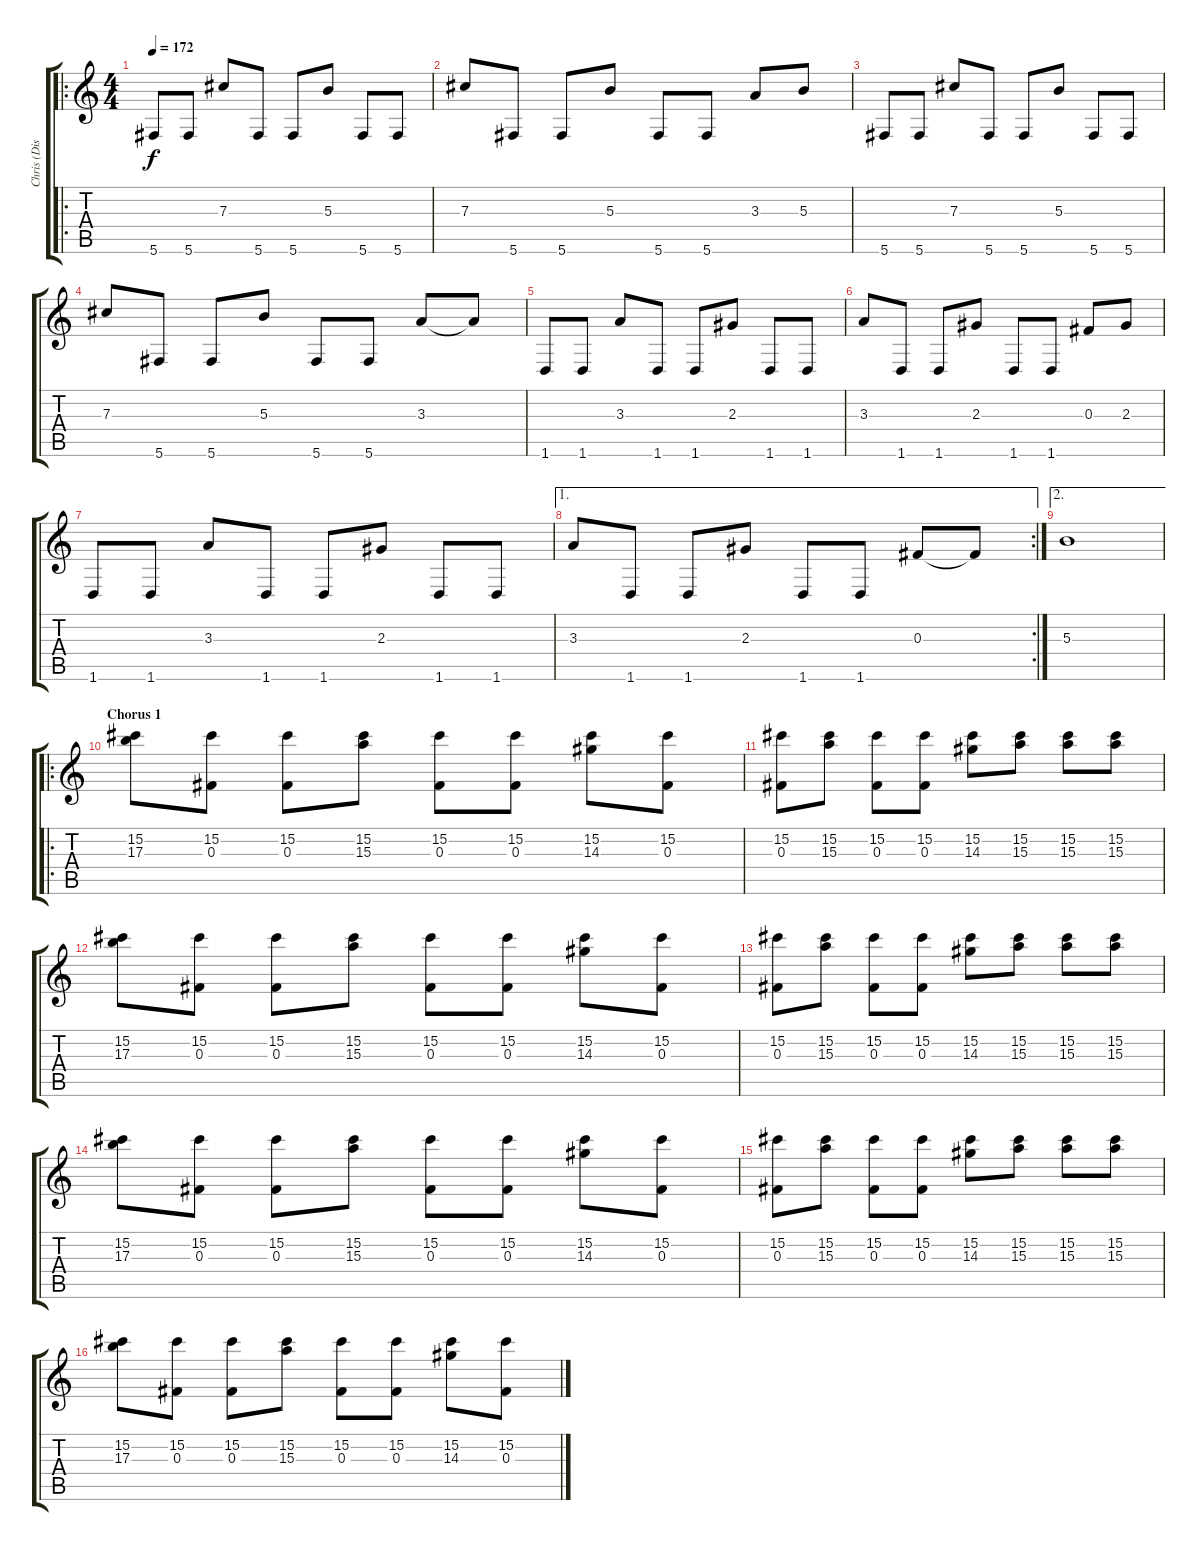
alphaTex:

\track ("Chris (Dist)" "Chris (Dis") {instrument distortionguitar}
\staff {score tabs}
\tuning (Eb4 Bb3 Gb3 Db3 Ab2 Db2) {hide}
\ro
\ts (4 4)
\tempo 172
\clef g2
\ks c
5.6.8{dy f} 5.6.8 7.3.8 5.6.8 5.6.8 5.3.8 5.6.8 5.6.8 |
7.3.8 5.6.8 5.6.8 5.3.8 5.6.8 5.6.8 3.3.8 5.3.8 |
5.6.8 5.6.8 7.3.8 5.6.8 5.6.8 5.3.8 5.6.8 5.6.8 |
7.3.8 5.6.8 5.6.8 5.3.8 5.6.8 5.6.8 3.3.8 3.3{t}.8 |
1.6.8 1.6.8 3.3.8 1.6.8 1.6.8 2.3.8 1.6.8 1.6.8 |
3.3.8 1.6.8 1.6.8 2.3.8 1.6.8 1.6.8 0.3.8 2.3.8 |
1.6.8 1.6.8 3.3.8 1.6.8 1.6.8 2.3.8 1.6.8 1.6.8 |
\ae 1
\rc 2
3.3.8 1.6.8 1.6.8 2.3.8 1.6.8 1.6.8 0.3.8 0.3{t}.8 |
\ae 2
5.3.1 |
\ro
\section ("" "Chorus 1")
(15.2 17.3).8{volume 10} (15.2 0.3).8 (15.2 0.3).8 (15.2 15.3).8 (15.2 0.3).8 (15.2 0.3).8 (15.2 14.3).8 (15.2 0.3).8 |
(15.2 0.3).8 (15.2 15.3).8 (15.2 0.3).8 (15.2 0.3).8 (15.2 14.3).8 (15.2 15.3).8 (15.2 15.3).8 (15.2 15.3).8 |
(15.2 17.3).8 (15.2 0.3).8 (15.2 0.3).8 (15.2 15.3).8 (15.2 0.3).8 (15.2 0.3).8 (15.2 14.3).8 (15.2 0.3).8 |
(15.2 0.3).8 (15.2 15.3).8 (15.2 0.3).8 (15.2 0.3).8 (15.2 14.3).8 (15.2 15.3).8 (15.2 15.3).8 (15.2 15.3).8 |
(15.2 17.3).8 (15.2 0.3).8 (15.2 0.3).8 (15.2 15.3).8 (15.2 0.3).8 (15.2 0.3).8 (15.2 14.3).8 (15.2 0.3).8 |
(15.2 0.3).8 (15.2 15.3).8 (15.2 0.3).8 (15.2 0.3).8 (15.2 14.3).8 (15.2 15.3).8 (15.2 15.3).8 (15.2 15.3).8 |
(15.2 17.3).8 (15.2 0.3).8 (15.2 0.3).8 (15.2 15.3).8 (15.2 0.3).8 (15.2 0.3).8 (15.2 14.3).8 (15.2 0.3).8
